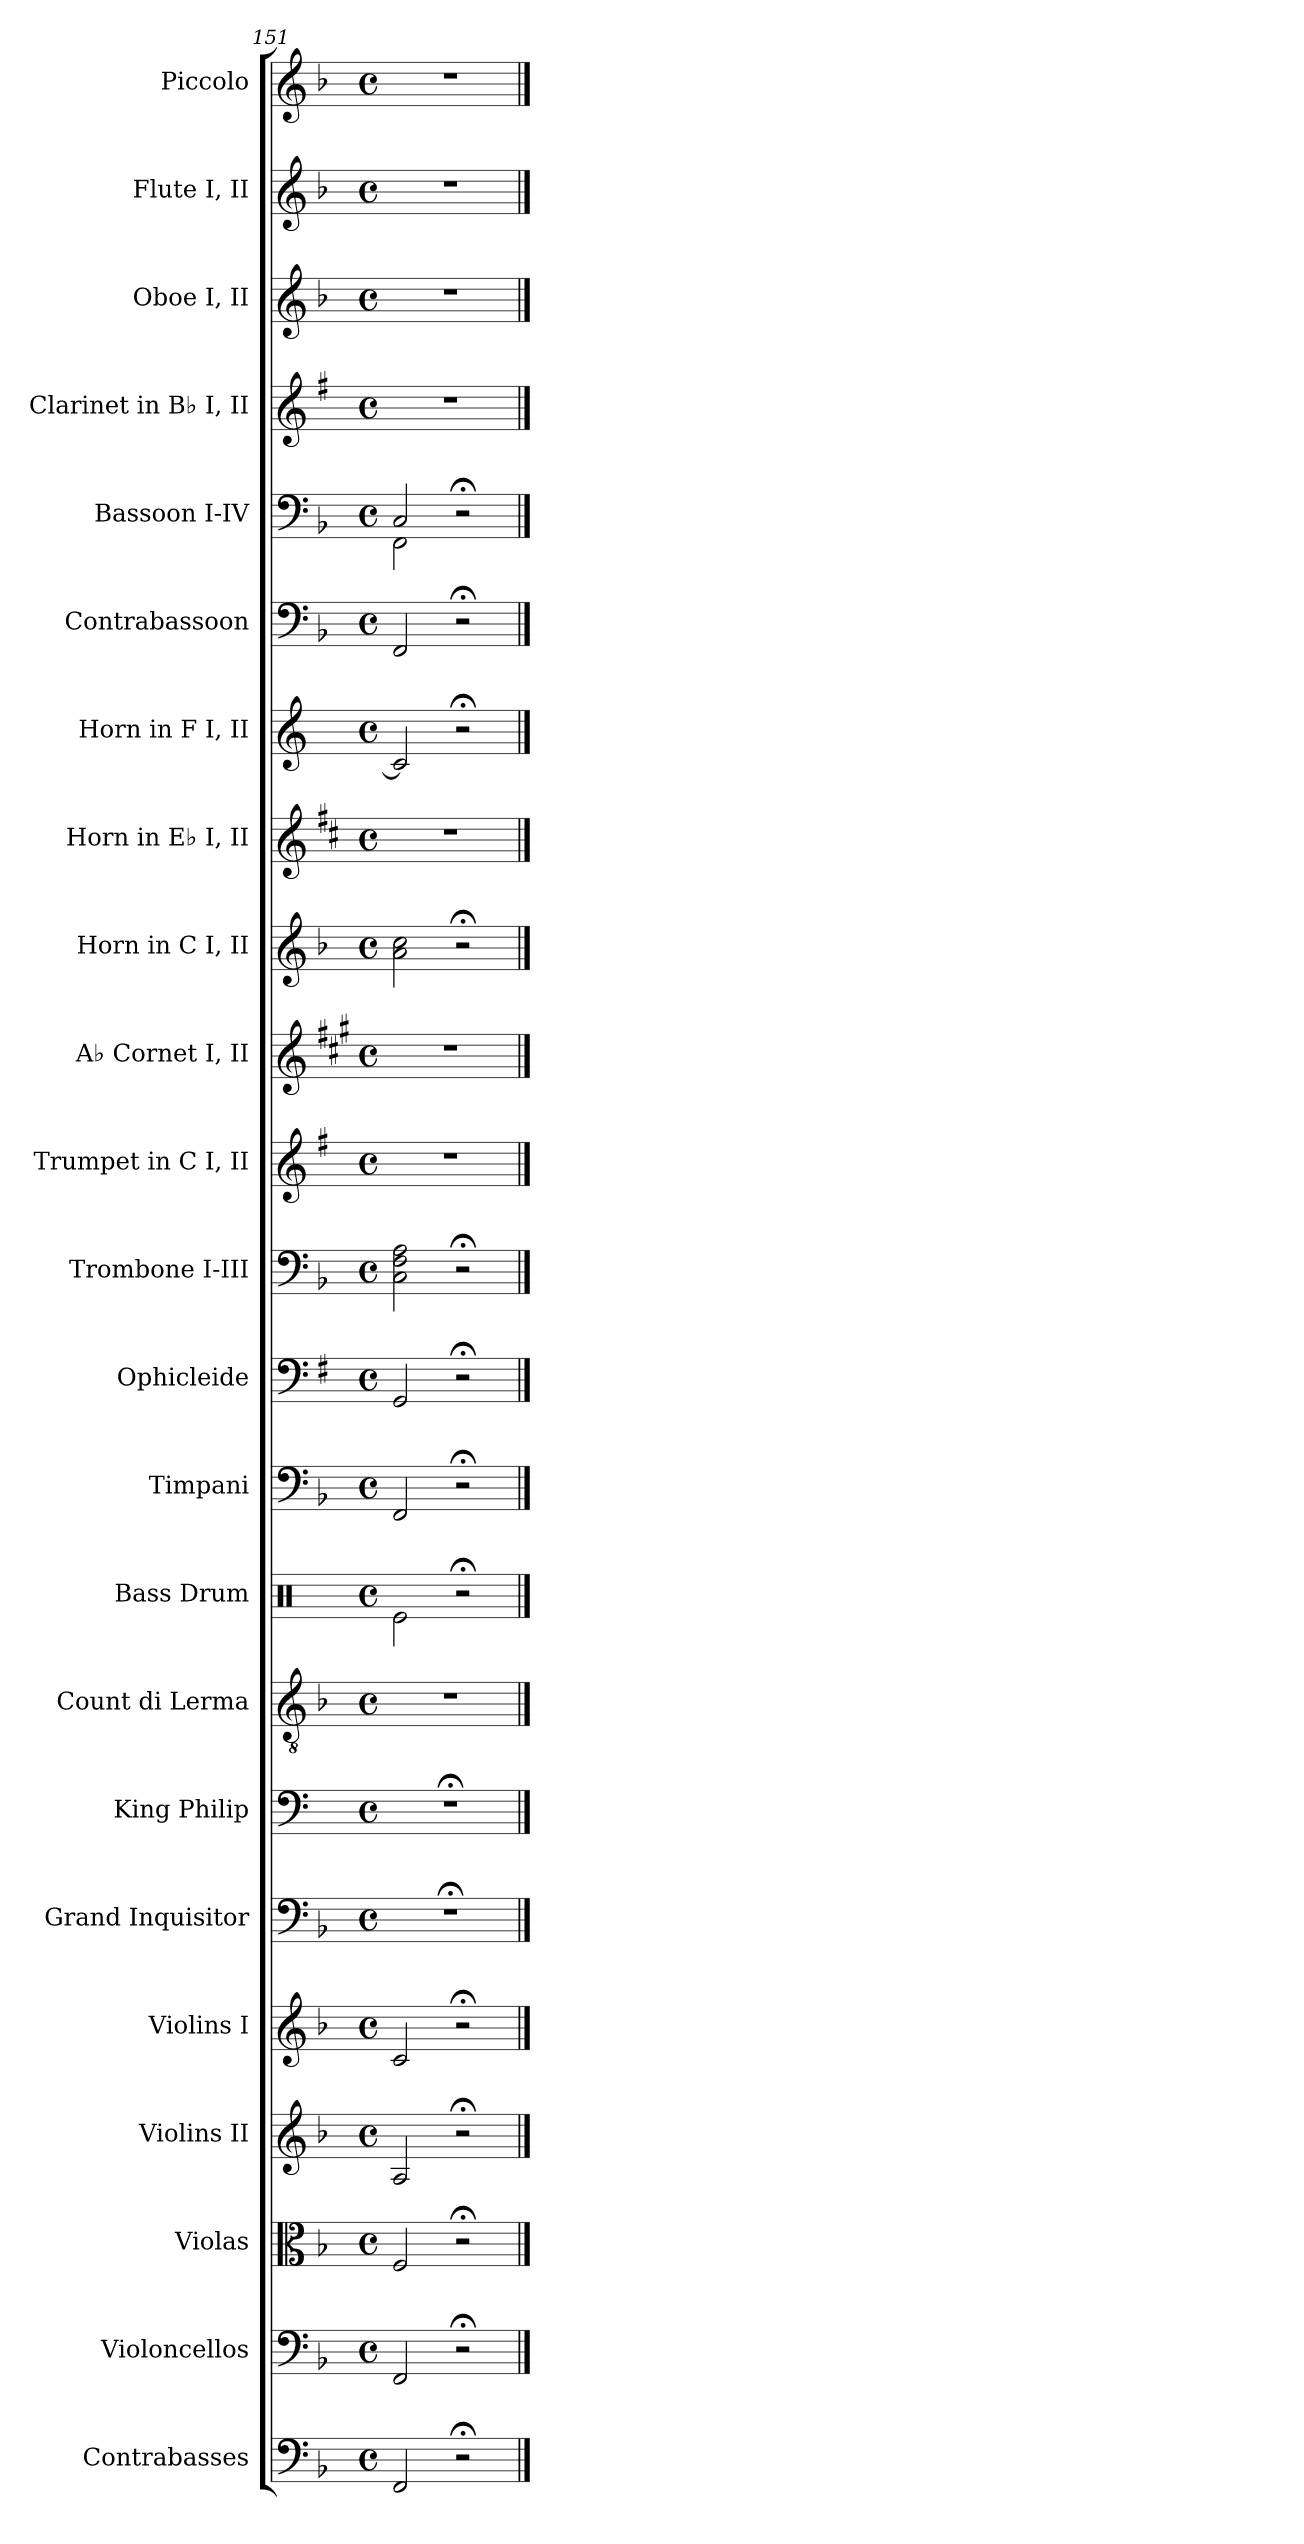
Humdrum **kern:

**kern	**kern	**kern	**kern	**kern	**kern	**kern	**kern	**kern	**kern	**kern	**kern	**kern	**kern	**kern	**kern	**kern	**kern	**kern	**kern	**kern	**kern	**kern
*part23	*part22	*part21	*part20	*part19	*part18	*part17	*part16	*part15	*part14	*part13	*part12	*part11	*part10	*part9	*part8	*part7	*part6	*part5	*part4	*part3	*part2	*part1
*staff23	*staff22	*staff21	*staff20	*staff19	*staff18	*staff17	*staff16	*staff15	*staff14	*staff13	*staff12	*staff11	*staff10	*staff9	*staff8	*staff7	*staff6	*staff5	*staff4	*staff3	*staff2	*staff1
*I"Contrabasses	*I"Violoncellos	*I"Violas	*I"Violins II	*I"Violins I	*I"Grand Inquisitor	*I"King Philip	*I"Count di Lerma	*I"Bass Drum	*I"Timpani	*I"Ophicleide	*I"Trombone I-III	*I"Trumpet in C I, II	*I"A♭ Cornet I, II	*I"Horn in C I, II	*I"Horn in E♭ I, II	*I"Horn in F I, II	*I"Contrabassoon	*I"Bassoon I-IV	*I"Clarinet in B♭ I, II	*I"Oboe I, II	*I"Flute I, II	*I"Piccolo
*I'Cb.	*I'Vc.	*I'Vla.	*I'Vln. II	*I'Vln. I	*I'G.I.	*I'K.P.	*I'di L.	*I'BD	*I'Timp.	*I'Oph.	*I'Tbn. I-III	*	*I'A ♭ Cnt. I, II	*	*	*	*I'Cbsn.	*I'Bsn. I-IV	*	*I'Ob. I, II	*I'Fl. I, II	*I'Picc.
*clefF4	*clefF4	*clefC3	*clefG2	*clefG2	*clefF4	*clefF4	*clefGv2	*clefX	*clefF4	*clefF4	*clefF4	*clefG2	*clefG2	*clefG2	*clefG2	*clefG2	*clefF4	*clefF4	*clefG2	*clefG2	*clefG2	*clefG2
*ITrd7c12	*	*	*	*	*	*ITrd4c7	*	*	*	*ITrd1c2	*	*ITrd1c2	*ITrd2c4	*ITrd7c12	*ITrd5c9	*ITrd4c7	*ITrd7c12	*	*ITrd1c2	*	*	*ITrd-7c-12
*k[b-]	*k[b-]	*k[b-]	*k[b-]	*k[b-]	*k[b-]	*k[b-]	*k[b-]	*k[]	*k[b-]	*k[b-]	*k[b-]	*k[b-]	*k[b-]	*k[b-]	*k[b-]	*k[b-]	*k[b-]	*k[b-]	*k[b-]	*k[b-]	*k[b-]	*k[b-]
*M4/4	*M4/4	*M4/4	*M4/4	*M4/4	*M4/4	*M4/4	*M4/4	*M4/4	*M4/4	*M4/4	*M4/4	*M4/4	*M4/4	*M4/4	*M4/4	*M4/4	*M4/4	*M4/4	*M4/4	*M4/4	*M4/4	*M4/4
*met(c)	*met(c)	*met(c)	*met(c)	*met(c)	*met(c)	*met(c)	*met(c)	*met(c)	*met(c)	*met(c)	*met(c)	*met(c)	*met(c)	*met(c)	*met(c)	*met(c)	*met(c)	*met(c)	*met(c)	*met(c)	*met(c)	*met(c)
=151	=151	=151	=151	=151	=151	=151	=151	=151	=151	=151	=151	=151	=151	=151	=151	=151	=151	=151	=151	=151	=151	=151
*	*	*	*	*	*	*	*	*	*	*	*	*	*	*	*	*	*	*^	*	*	*	*
2FFF/	2FF/	2F/	2A/	2c/	1r;<	1r;<	1r	2Re\	2FF/	2FF/	2C\ 2F\ 2A\	1r	1r	2A\ 2c\	1r	2F/]	2FFF/	2C/	2FF\	1r	1r	1r	1r
2r;<	2r;<	2r;<	2r;<	2r;<	.	.	.	2r;<	2r;<	2r;<	2r;<	.	.	2r;<	.	2r;<	2r;<	2r;<	2ryy	.	.	.	.
*	*	*	*	*	*	*	*	*	*	*	*	*	*	*	*	*	*	*v	*v	*	*	*	*
==	==	==	==	==	==	==	==	==	==	==	==	==	==	==	==	==	==	==	==	==	==	==
*-	*-	*-	*-	*-	*-	*-	*-	*-	*-	*-	*-	*-	*-	*-	*-	*-	*-	*-	*-	*-	*-	*-
